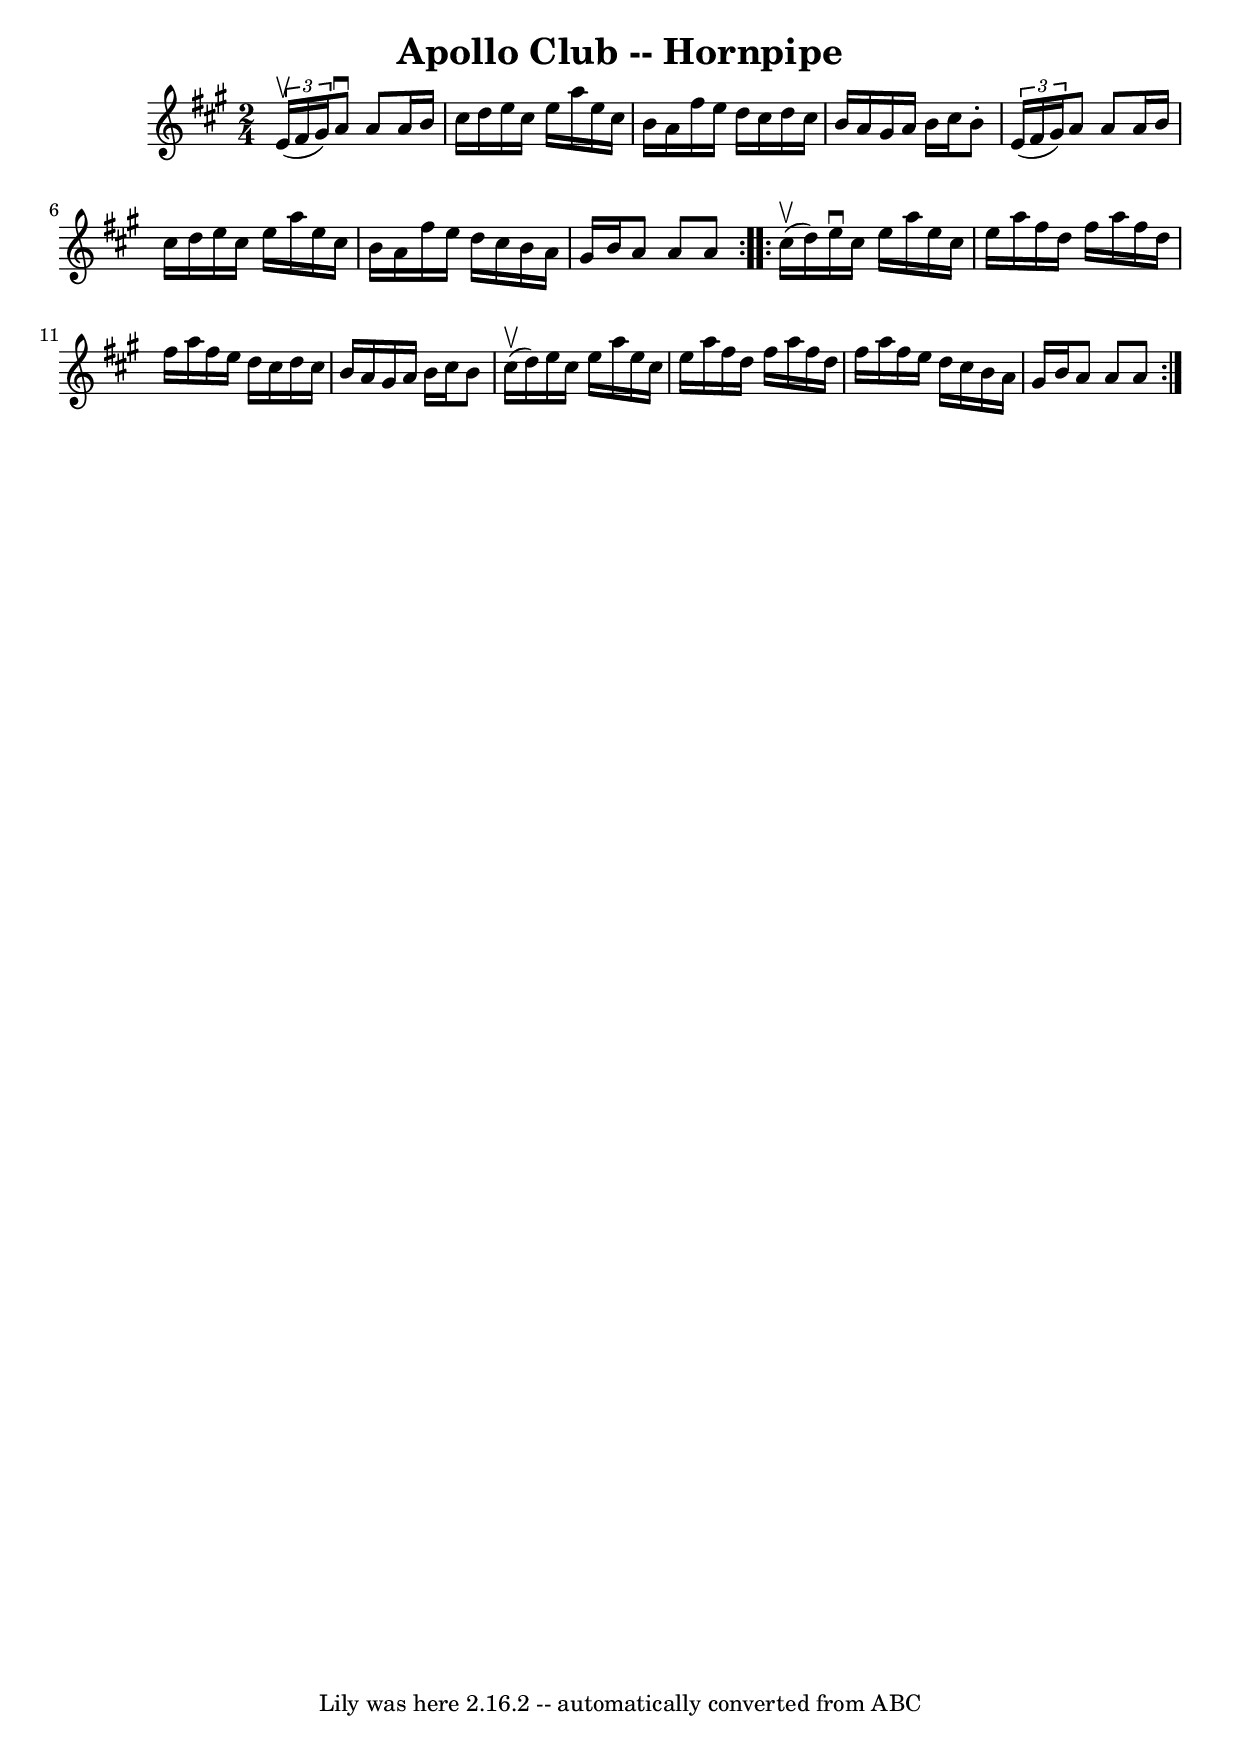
\version "2.16.2"
\include "Mammoth.ily"
\header {
  %% book = "Cole's 1000 Fiddle Tunes"
  crossRefNumber = "1"
  footnotes = ""
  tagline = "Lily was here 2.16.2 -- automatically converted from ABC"
  title = "Apollo Club -- Hornpipe"

}
voicedefault =  {



  \repeat volta 2 {

    \time 2/4 
    \key a \major
    \times 2/3 { e'16 (^\upbow fis'16 gis'16) 

	       } |
    a'8^\downbow a'8 a'16 b'16 cis''16 d''16  |
    
    e''16 cis''16 e''16 a''16 e''16 cis''16 b'16 a'16  
    |
    fis''16 e''16 d''16 cis''16 d''16 cis''16 b'16    
    a'16  |
    gis'16 a'16 b'16 cis''16 b'8 -.   \times 2/3 {   
      e'16 (fis'16 gis'16) 
    } |
    a'8 a'8 a'16 b'16    
    cis''16 d''16  |
    e''16 cis''16 e''16 a''16 e''16    
    cis''16 b'16 a'16  |
    fis''16 e''16 d''16 cis''16    
    b'16 a'16 gis'16 b'16  |
    a'8 a'8 a'8  
  }     

  \repeat volta 2 {
    cis''16 (^\upbow d''16) |
    e''16^\downbow   
    cis''16 e''16 a''16 e''16 cis''16 e''16 a''16  |
    
    fis''16 d''16 fis''16 a''16 fis''16 d''16 fis''16 a''16  
    |
    fis''16 e''16 d''16 cis''16 d''16 cis''16 b'16    
    a'16  |
    gis'16 a'16 b'16 cis''16 b'8 cis''16 (^\upbow 
    d''16) |
    e''16 cis''16 e''16 a''16 e''16 cis''16 
    e''16 a''16  |
    fis''16 d''16 fis''16 a''16 fis''16   
    d''16 fis''16 a''16  |
    fis''16 e''16 d''16 cis''16    
    b'16 a'16 gis'16 b'16  |
    a'8 a'8 a'8  
  }   

}

\score{
  <<

    \context Staff="default"
    {
      \voicedefault 
      
    }

  >>
  \layout {
    
  }
  \midi {
  }

}
